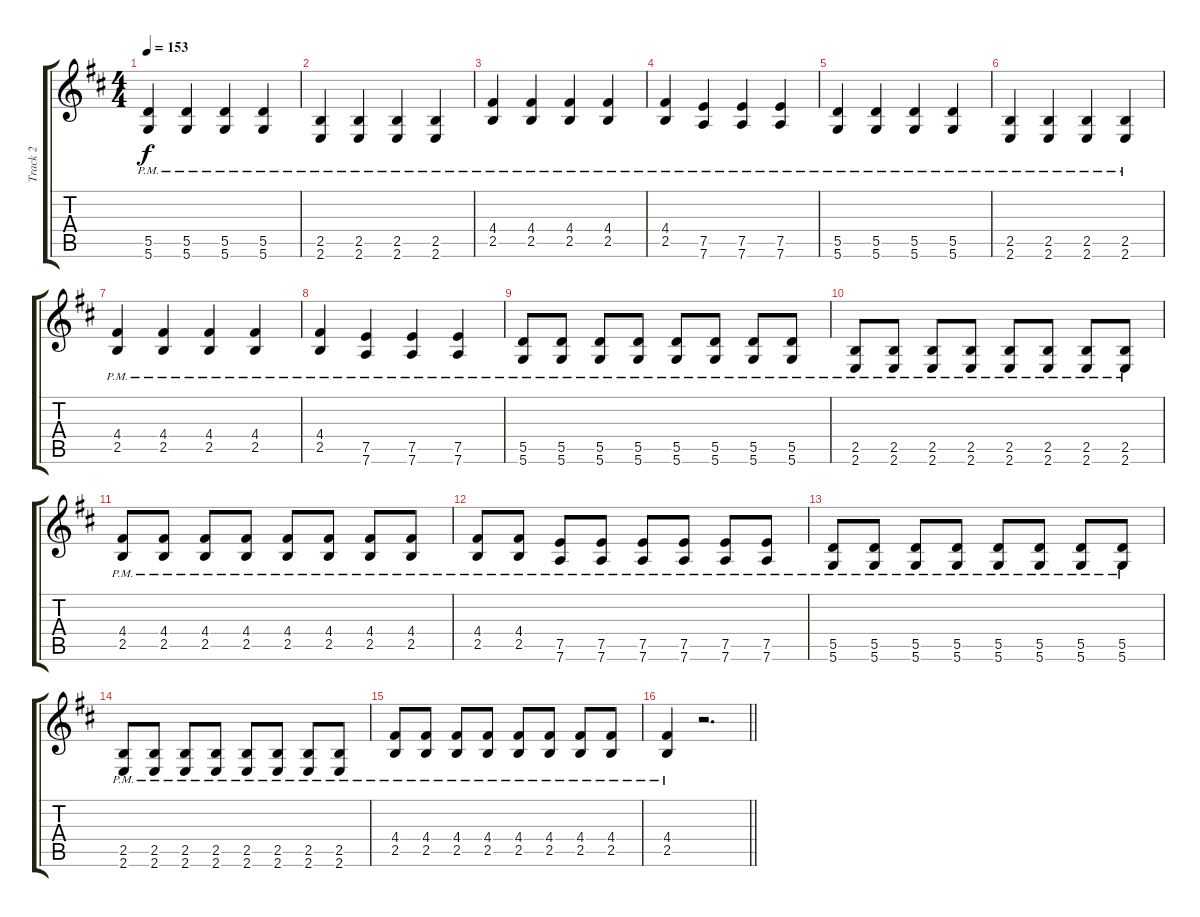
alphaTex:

\track ("Track 2" "Track 2") {instrument overdrivenguitar}
\staff {score tabs}
\tuning (E4 B3 G3 D3 A2 D2) {hide}
\ts (4 4)
\tempo 153
\clef g2
\ks bminor
(5.5{pm} 5.6{pm}).4{dy f} (5.5{pm} 5.6{pm}).4 (5.5{pm} 5.6{pm}).4 (5.5{pm} 5.6{pm}).4 |
(2.5{pm} 2.6{pm}).4 (2.5{pm} 2.6{pm}).4 (2.5{pm} 2.6{pm}).4 (2.5{pm} 2.6{pm}).4 |
(4.4{pm} 2.5{pm}).4 (4.4{pm} 2.5{pm}).4 (4.4{pm} 2.5{pm}).4 (4.4{pm} 2.5{pm}).4 |
(4.4{pm} 2.5{pm}).4 (7.5{pm} 7.6{pm}).4 (7.5{pm} 7.6{pm}).4 (7.5{pm} 7.6{pm}).4 |
(5.5{pm} 5.6{pm}).4 (5.5{pm} 5.6{pm}).4 (5.5{pm} 5.6{pm}).4 (5.5{pm} 5.6{pm}).4 |
(2.5{pm} 2.6{pm}).4 (2.5{pm} 2.6{pm}).4 (2.5{pm} 2.6{pm}).4 (2.5{pm} 2.6{pm}).4 |
(4.4{pm} 2.5{pm}).4 (4.4{pm} 2.5{pm}).4 (4.4{pm} 2.5{pm}).4 (4.4{pm} 2.5{pm}).4 |
(4.4{pm} 2.5{pm}).4 (7.5{pm} 7.6{pm}).4 (7.5{pm} 7.6{pm}).4 (7.5{pm} 7.6{pm}).4 |
(5.5{pm} 5.6{pm}).8 (5.5{pm} 5.6{pm}).8 (5.5{pm} 5.6{pm}).8 (5.5{pm} 5.6{pm}).8 (5.5{pm} 5.6{pm}).8 (5.5{pm} 5.6{pm}).8 (5.5{pm} 5.6{pm}).8 (5.5{pm} 5.6{pm}).8 |
(2.5{pm} 2.6{pm}).8 (2.5{pm} 2.6{pm}).8 (2.5{pm} 2.6{pm}).8 (2.5{pm} 2.6{pm}).8 (2.5{pm} 2.6{pm}).8 (2.5{pm} 2.6{pm}).8 (2.5{pm} 2.6{pm}).8 (2.5{pm} 2.6{pm}).8 |
(4.4{pm} 2.5{pm}).8 (4.4{pm} 2.5{pm}).8 (4.4{pm} 2.5{pm}).8 (4.4{pm} 2.5{pm}).8 (4.4{pm} 2.5{pm}).8 (4.4{pm} 2.5{pm}).8 (4.4{pm} 2.5{pm}).8 (4.4{pm} 2.5{pm}).8 |
(4.4{pm} 2.5{pm}).8 (4.4{pm} 2.5{pm}).8 (7.5{pm} 7.6{pm}).8 (7.5{pm} 7.6{pm}).8 (7.5{pm} 7.6{pm}).8 (7.5{pm} 7.6{pm}).8 (7.5{pm} 7.6{pm}).8 (7.5{pm} 7.6{pm}).8 |
(5.5{pm} 5.6{pm}).8 (5.5{pm} 5.6{pm}).8 (5.5{pm} 5.6{pm}).8 (5.5{pm} 5.6{pm}).8 (5.5{pm} 5.6{pm}).8 (5.5{pm} 5.6{pm}).8 (5.5{pm} 5.6{pm}).8 (5.5{pm} 5.6{pm}).8 |
(2.5{pm} 2.6{pm}).8 (2.5{pm} 2.6{pm}).8 (2.5{pm} 2.6{pm}).8 (2.5{pm} 2.6{pm}).8 (2.5{pm} 2.6{pm}).8 (2.5{pm} 2.6{pm}).8 (2.5{pm} 2.6{pm}).8 (2.5{pm} 2.6{pm}).8 |
(4.4{pm} 2.5{pm}).8 (4.4{pm} 2.5{pm}).8 (4.4{pm} 2.5{pm}).8 (4.4{pm} 2.5{pm}).8 (4.4{pm} 2.5{pm}).8 (4.4{pm} 2.5{pm}).8 (4.4{pm} 2.5{pm}).8 (4.4{pm} 2.5{pm}).8 |
\barLineRight lightlight
(4.4{pm} 2.5{pm}).4 r.2{d}
